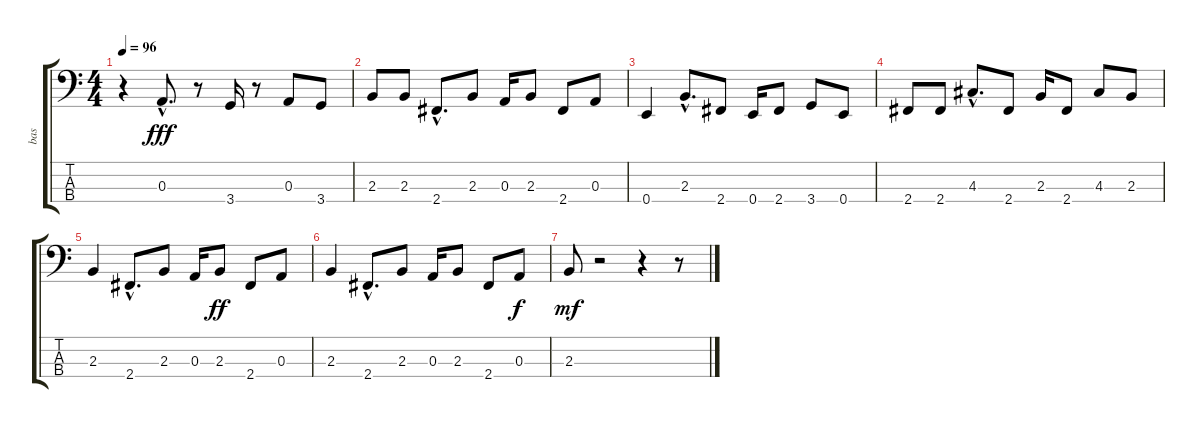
\track ("bas" "bas") {instrument acousticguitarsteel}
\staff {score tabs}
\tuning (G2 D2 A1 E1) {hide}
\ts (4 4)
\tempo 96
\clef f4
\ks c
r.4{dy fff} 0.3{hac}.8{d} r.8 3.4.16 r.8 0.3.8 3.4.8 |
2.3.8 2.3.8 2.4{hac}.8{d} 2.3.8 0.3.16 2.3.8 2.4.8 0.3.8 |
0.4.4 2.3{hac}.8{d} 2.4.8 0.4.16 2.4.8 3.4.8 0.4.8 |
2.4.8 2.4.8 4.3{hac}.8{d} 2.4.8 2.3.16 2.4.8 4.3.8 2.3.8 |
2.3.4 2.4{hac}.8{d} 2.3.8 0.3.16 2.3.8{dy ff} 2.4.8 0.3.8 |
2.3.4 2.4{hac}.8{d} 2.3.8 0.3.16 2.3.8 2.4.8 0.3.8{dy f} |
2.3.8{dy mf} r.2 r.4 r.8
